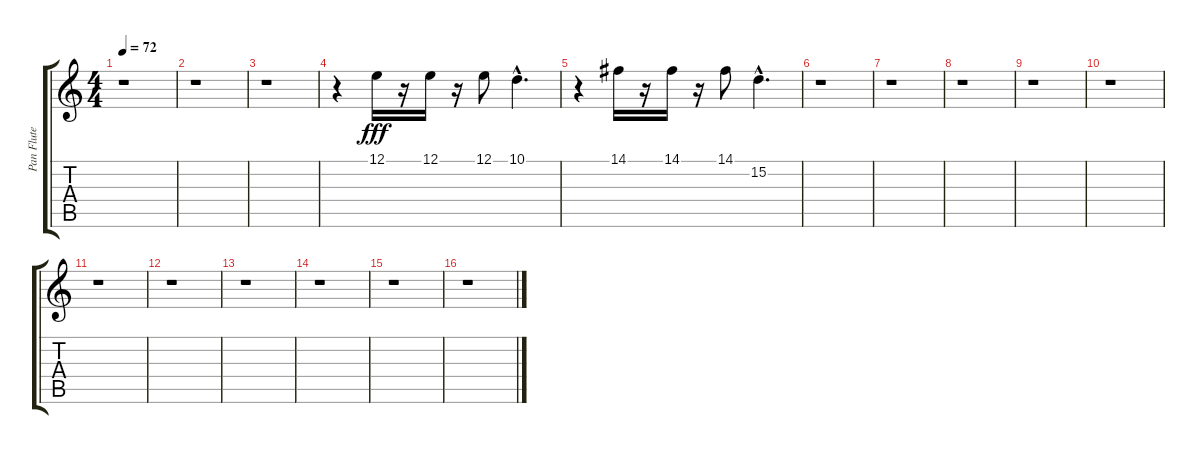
\track ("Pan Flute" "Pan Flute") {instrument panflute}
\staff {score tabs}
\tuning (E4 B3 G3 D3 A2 E2) {hide}
\ts (4 4)
\tempo 72
\clef g2
\ks c
r.1{dy ff} |
r.1 |
r.1 |
r.4 12.1.16{dy fff} r.16 12.1.16 r.16 12.1.8 10.1{hac}.4{d} |
r.4 14.1.16 r.16 14.1.16 r.16 14.1.8 15.2{hac}.4{d} |
r.1 |
r.1 |
r.1 |
r.1 |
r.1 |
r.1 |
r.1 |
r.1 |
r.1 |
r.1 |
r.1
